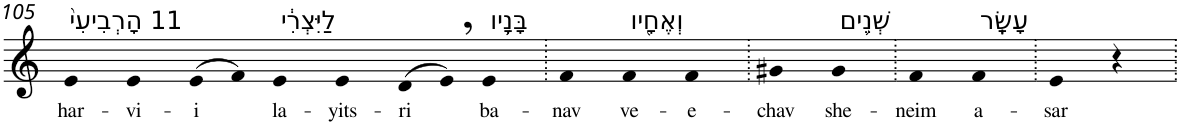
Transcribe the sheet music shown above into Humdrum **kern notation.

**kern	**text
*part1	*part1
*staff1	*staff1
*I"Piano	*
*I'Pno	*
!!LO:PB:g=z
*clefG2	*
*k[]	*
=105	=105
!LO:TX:a:t=11 הָרְבִיעִי֙	!
!	!LO:LY:b
4e	har-
!	!LO:LY:b
4e	-vi-
!	!LO:LY:b
(>8e	-i
8f)	.
!LO:TX:a:t=לַיִּצְרִ֔י	!
!	!LO:LY:b
4e	la-
!	!LO:LY:b
4e	-yits-
!	!LO:LY:b
(>8d	-ri
8e,)	.
!LO:TX:a:t=בָּנָ֥יו	!
!	!LO:LY:b
4e	ba-
=106.	=106.
!	!LO:LY:b
4f	-nav
!LO:TX:a:t=וְאֶחָ֖יו	!
!	!LO:LY:b
4f	ve-
!	!LO:LY:b
4f	-e-
=107.	=107.
!	!LO:LY:b
4g#X	-chav
!LO:TX:a:t=שְׁנֵ֥ים	!
!	!LO:LY:b
4g#	she-
=108.	=108.
!	!LO:LY:b
4f	-neim
!LO:TX:a:t=עָשָֽׂר	!
!	!LO:LY:b
4f	a-
=109.	=109.
!	!LO:LY:b
4e	-sar
4r	.
=.	=.
*-	*-
